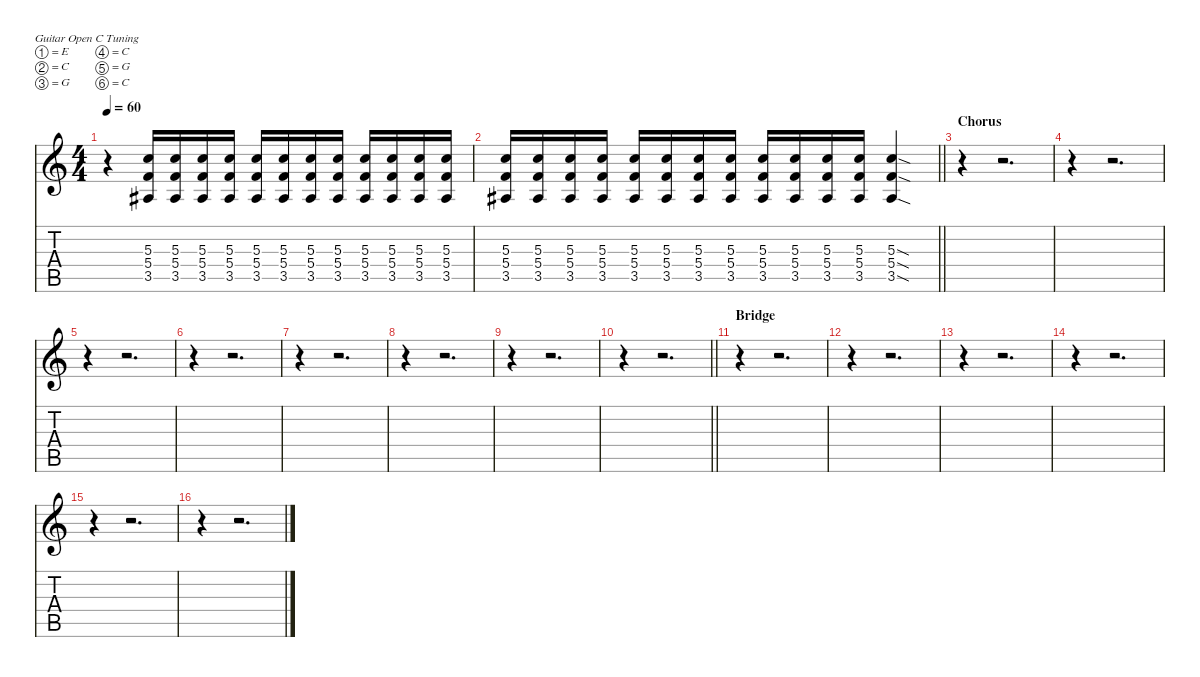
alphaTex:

\defaultSystemsLayout 4
\hideDynamics
\bracketExtendMode nobrackets
\singleTrackTrackNamePolicy hidden
\multiTrackTrackNamePolicy hidden
\firstSystemTrackNameMode fullname
\firstSystemTrackNameOrientation horizontal
\otherSystemsTrackNameOrientation horizontal
\track ("Townsend Right" "jz.guit.") {instrument electricguitarjazz}
\staff {score tabs}
\tuning (E4 C4 G3 C3 G2 C2)
\ts (4 4)
\tempo 60
\clef g2
\ks c
r.4{dy f beam Down} (5.3 5.4 3.5{acc #}).16{beam Up} (5.3 5.4 3.5{acc #}).16{beam Up} (5.3 5.4 3.5{acc #}).16{beam Up} (5.3 5.4 3.5{acc #}).16{beam Up} (5.3 5.4 3.5{acc #}).16{beam Up} (5.3 5.4 3.5{acc #}).16{beam Up} (5.3 5.4 3.5{acc #}).16{beam Up} (5.3 5.4 3.5{acc #}).16{beam Up} (5.3 5.4 3.5{acc #}).16{beam Up} (5.3 5.4 3.5{acc #}).16{beam Up} (5.3 5.4 3.5{acc #}).16{beam Up} (5.3 5.4 3.5{acc #}).16{beam Up} |
\barLineRight lightlight
(5.3 5.4 3.5{acc #}).16{beam Up} (5.3 5.4 3.5{acc #}).16{beam Up} (5.3 5.4 3.5{acc #}).16{beam Up} (5.3 5.4 3.5{acc #}).16{beam Up} (5.3 5.4 3.5{acc #}).16{beam Up} (5.3 5.4 3.5{acc #}).16{beam Up} (5.3 5.4 3.5{acc #}).16{beam Up} (5.3 5.4 3.5{acc #}).16{beam Up} (5.3 5.4 3.5{acc #}).16{beam Up} (5.3 5.4 3.5{acc #}).16{beam Up} (5.3 5.4 3.5{acc #}).16{beam Up} (5.3 5.4 3.5{acc #}).16{beam Up} (5.3{sod} 5.4{sod} 3.5{sod acc #}).4{beam Up} |
\section ("" "Chorus")
r.4{beam Down} r.2{d beam Down} |
r.4{beam Down} r.2{d beam Down} |
r.4{beam Down} r.2{d beam Down} |
r.4{beam Down} r.2{d beam Down} |
r.4{beam Down} r.2{d beam Down} |
r.4{beam Down} r.2{d beam Down} |
r.4{beam Down} r.2{d beam Down} |
\barLineRight lightlight
r.4{beam Down} r.2{d beam Down} |
\section ("" "Bridge")
r.4{beam Down} r.2{d beam Down} |
r.4{beam Down} r.2{d beam Down} |
r.4{beam Down} r.2{d beam Down} |
r.4{beam Down} r.2{d beam Down} |
r.4{beam Down} r.2{d beam Down} |
r.4{beam Down} r.2{d beam Down}
